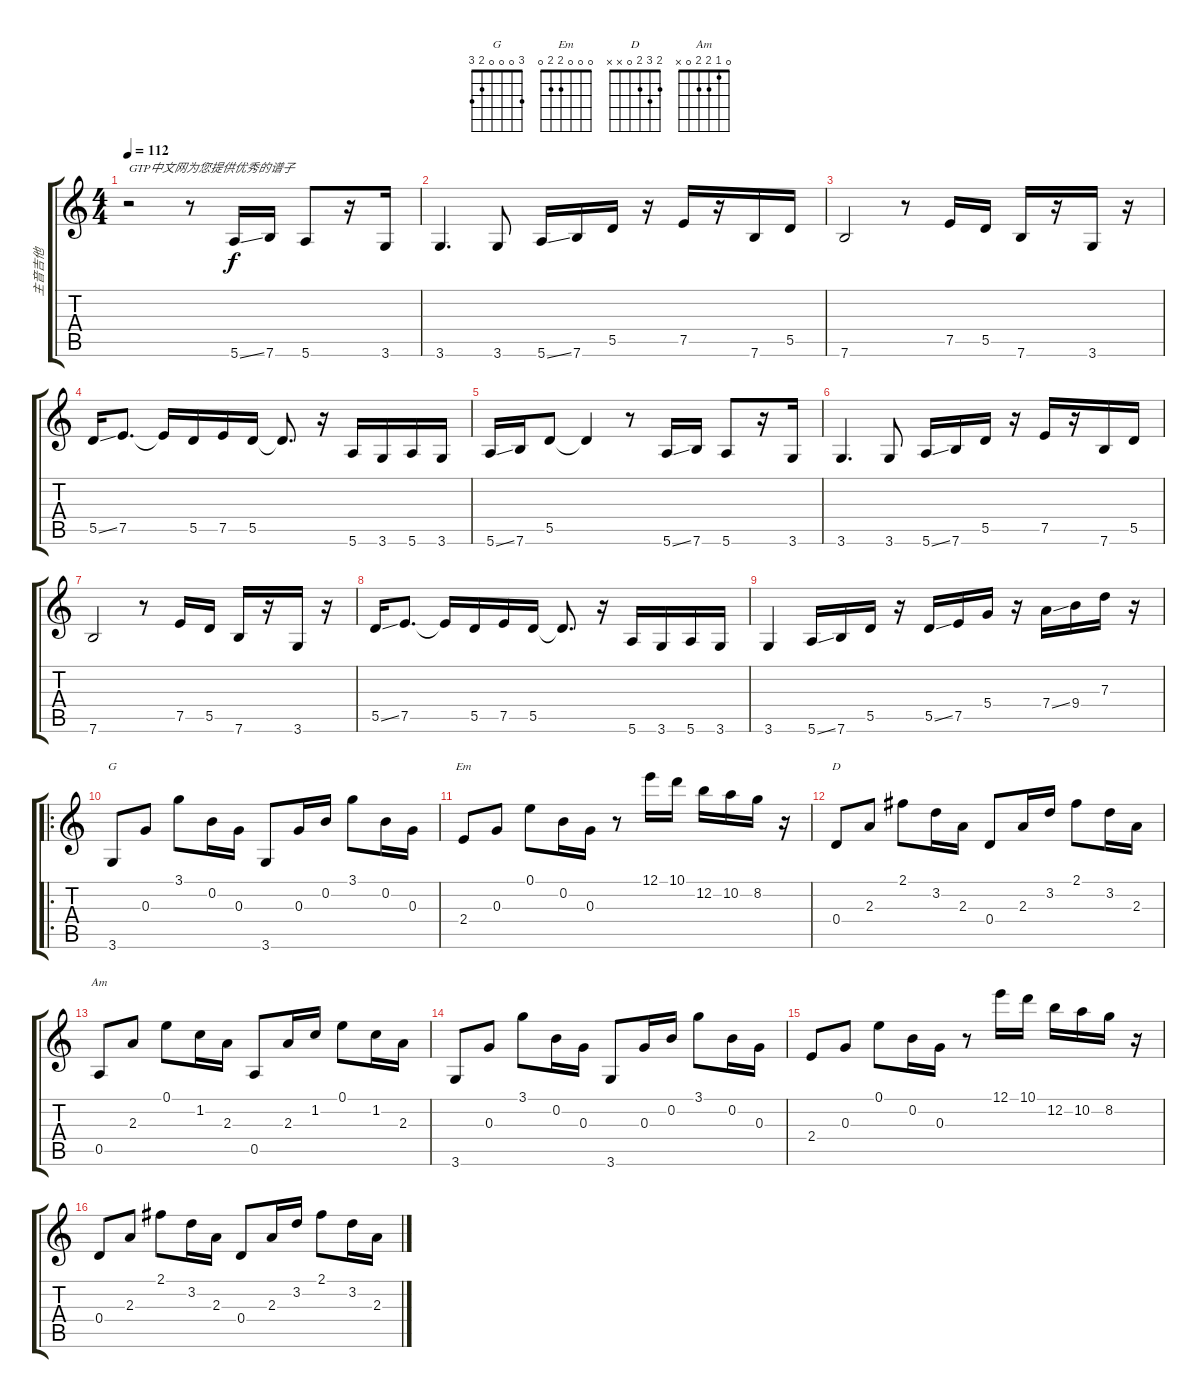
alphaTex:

\track ("主音吉他" "主音吉他") {instrument electricguitarmuted}
\staff {score tabs}
\tuning (E4 B3 G3 D3 A2 E2) {hide}
\chord ("G" 3 0 0 0 2 3)
\chord ("Em" 0 0 0 2 2 0)
\chord ("D" 2 3 2 0 x x)
\chord ("Am" 0 1 2 2 0 x)
\ts (4 4)
\tempo 112
\clef g2
\ks c
r.2{txt "GTP中文网为您提供优秀的谱子" dy f instrument electricguitarmuted} r.8 5.6{ss}.16 7.6.16 5.6.8 r.16 3.6.16 |
3.6.4{d} 3.6.8 5.6{ss}.16 7.6.16 5.5.16 r.16 7.5.16 r.16 7.6.16 5.5.16 |
7.6.2 r.8 7.5.16 5.5.16 7.6.16 r.16 3.6.16 r.16 |
5.5{ss}.16 7.5.8{d} 7.5{t}.16 5.5.16 7.5.16 5.5.16 5.5{t}.8{d} r.16 5.6.16 3.6.16 5.6.16 3.6.16 |
5.6{ss}.16 7.6.16 5.5.8 5.5{t}.4 r.8 5.6{ss}.16 7.6.16 5.6.8 r.16 3.6.16 |
3.6.4{d} 3.6.8 5.6{ss}.16 7.6.16 5.5.16 r.16 7.5.16 r.16 7.6.16 5.5.16 |
7.6.2 r.8 7.5.16 5.5.16 7.6.16 r.16 3.6.16 r.16 |
5.5{ss}.16 7.5.8{d} 7.5{t}.16 5.5.16 7.5.16 5.5.16 5.5{t}.8{d} r.16 5.6.16 3.6.16 5.6.16 3.6.16 |
3.6.4 5.6{ss}.16 7.6.16 5.5.16 r.16 5.5{ss}.16 7.5.16 5.4.16 r.16 7.4{ss}.16 9.4.16 7.3.16 r.16 |
\ro
3.6.8{ch "G"} 0.3.8 3.1.8 0.2.16 0.3.16 3.6.8 0.3.16 0.2.16 3.1.8 0.2.16 0.3.16 |
2.4.8{ch "Em"} 0.3.8 0.1.8 0.2.16 0.3.16 r.8 12.1.16 10.1.16 12.2.16 10.2.16 8.2.16 r.16 |
0.4.8{ch "D"} 2.3.8 2.1.8 3.2.16 2.3.16 0.4.8 2.3.16 3.2.16 2.1.8 3.2.16 2.3.16 |
0.5.8{ch "Am"} 2.3.8 0.1.8 1.2.16 2.3.16 0.5.8 2.3.16 1.2.16 0.1.8 1.2.16 2.3.16 |
3.6.8 0.3.8 3.1.8 0.2.16 0.3.16 3.6.8 0.3.16 0.2.16 3.1.8 0.2.16 0.3.16 |
2.4.8 0.3.8 0.1.8 0.2.16 0.3.16 r.8 12.1.16 10.1.16 12.2.16 10.2.16 8.2.16 r.16 |
0.4.8 2.3.8 2.1.8 3.2.16 2.3.16 0.4.8 2.3.16 3.2.16 2.1.8 3.2.16 2.3.16
